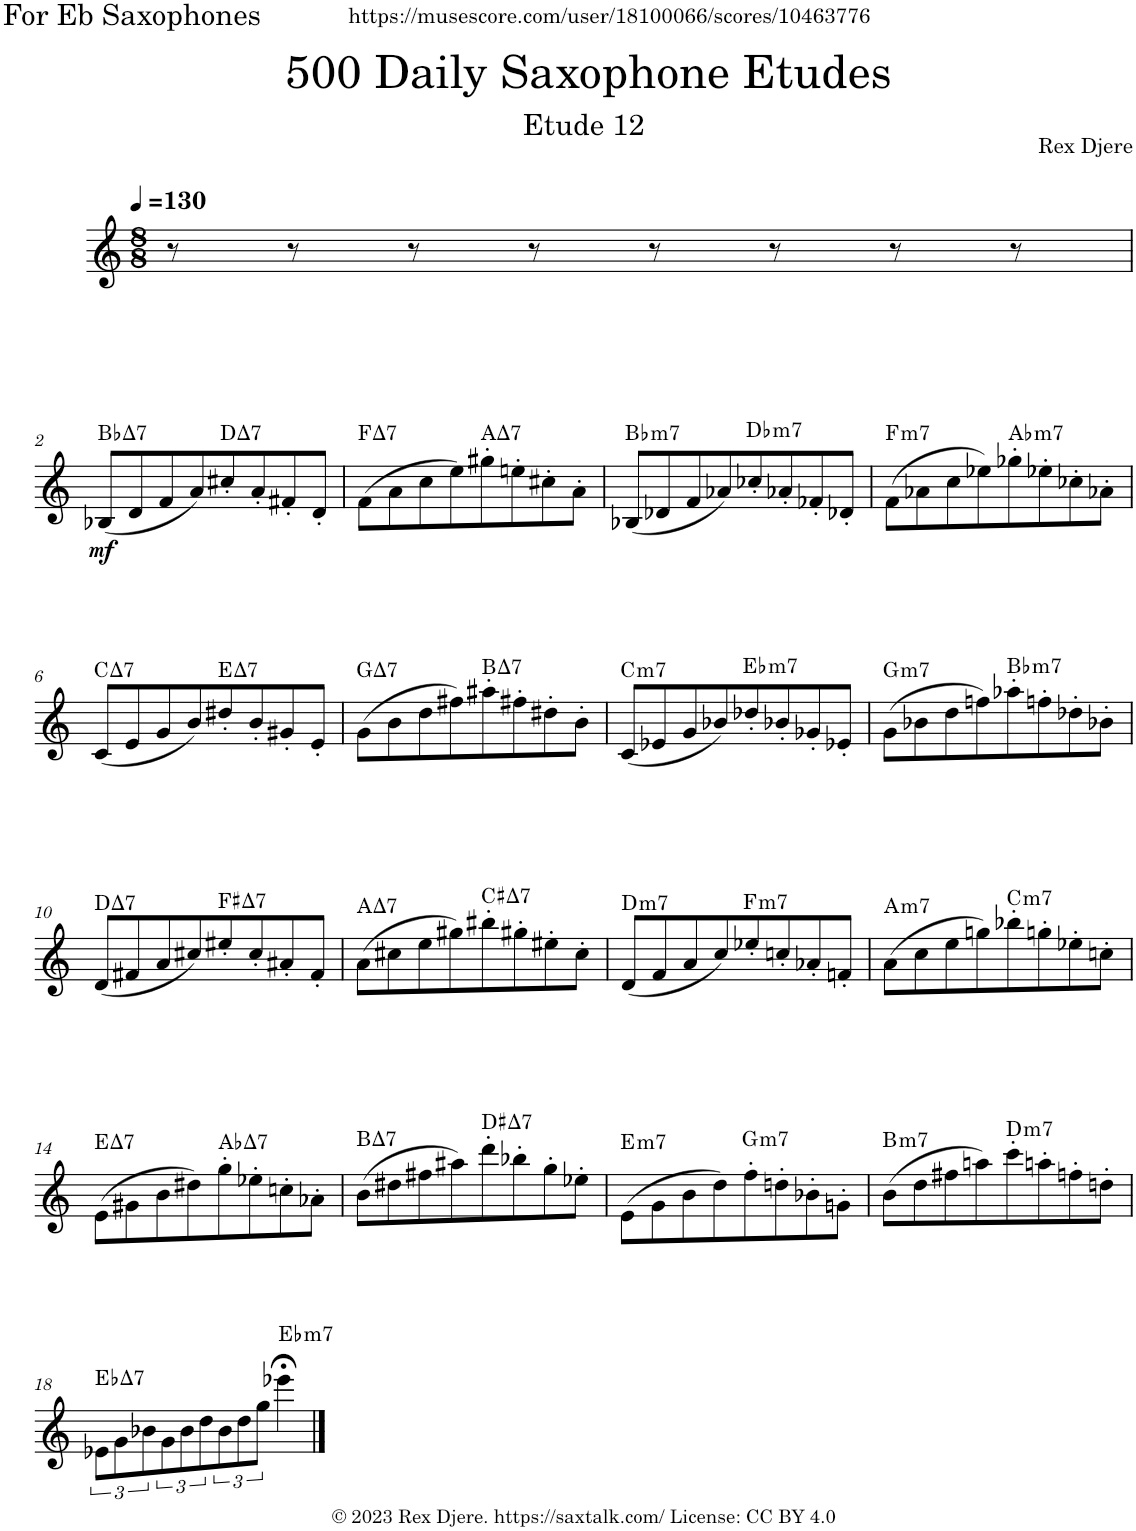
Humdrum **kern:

**kern	**dynam	**harte
*part1	*part1	*part1
*staff1	*staff1	*
*I"Alto Saxophone	*	*
*I'A. Sax.	*	*
*clefG2	*	*
*Trd5c9	*	*
*k[]	*	*
*M8/8	*	*
*MM130	*	*
=1	=1	=1
8r	.	.
8r	.	.
8r	.	.
8r	.	.
8r	.	.
8r	.	.
8r	.	.
8r	.	.
!!LO:LB:g=z
=2	=2	=2
!	!LO:DY:b	!LO:H:kt=7
(8B-X/L	mf	Bb:maj7
8d/	.	.
8f/	.	.
8a/)	.	.
!	!	!LO:H:kt=7
8cc#X'/	.	D:maj7
8a'/	.	.
8f#X'/	.	.
8d'/J	.	.
=3	=3	=3
!	!	!LO:H:kt=7
(8f\L	.	F:maj7
8a\	.	.
8cc\	.	.
8ee\)	.	.
!	!	!LO:H:kt=7
8gg#X'\	.	A:maj7
8een'\	.	.
8cc#X'\	.	.
8a'\J	.	.
=4	=4	=4
!	!	!LO:H:kt=m7
(8B-X/L	.	Bb:min7
8d-X/	.	.
8f/	.	.
8a-X/)	.	.
!	!	!LO:H:kt=m7
8cc-X'/	.	Db:min7
8a-X'/	.	.
8f-X'/	.	.
8d-X'/J	.	.
=5	=5	=5
!	!	!LO:H:kt=m7
(8f\L	.	F:min7
8a-X\	.	.
8cc\	.	.
8ee-X\)	.	.
!	!	!LO:H:kt=m7
8gg-X'\	.	Ab:min7
8ee-X'\	.	.
8cc-X'\	.	.
8a-X'\J	.	.
!!LO:LB:g=z
=6	=6	=6
!	!	!LO:H:kt=7
(8c/L	.	C:maj7
8e/	.	.
8g/	.	.
8b/)	.	.
!	!	!LO:H:kt=7
8dd#X'/	.	E:maj7
8b'/	.	.
8g#X'/	.	.
8e'/J	.	.
=7	=7	=7
!	!	!LO:H:kt=7
(8g\L	.	G:maj7
8b\	.	.
8dd\	.	.
8ff#X\)	.	.
!	!	!LO:H:kt=7
8aa#X'\	.	B:maj7
8ff#X'\	.	.
8dd#X'\	.	.
8b'\J	.	.
=8	=8	=8
!	!	!LO:H:kt=m7
(8c/L	.	C:min7
8e-X/	.	.
8g/	.	.
8b-X/)	.	.
!	!	!LO:H:kt=m7
8dd-X'/	.	Eb:min7
8b-X'/	.	.
8g-X'/	.	.
8e-X'/J	.	.
=9	=9	=9
!	!	!LO:H:kt=m7
(8g\L	.	G:min7
8b-X\	.	.
8dd\	.	.
8ffn\)	.	.
!	!	!LO:H:kt=m7
8aa-X'\	.	Bb:min7
8ffn'\	.	.
8dd-X'\	.	.
8b-X'\J	.	.
!!LO:LB:g=z
=10	=10	=10
!	!	!LO:H:kt=7
(8d/L	.	D:maj7
8f#X/	.	.
8a/	.	.
8cc#X/)	.	.
!	!	!LO:H:kt=7
8ee#X'/	.	F#:maj7
8cc#'/	.	.
8a#X'/	.	.
8f#'/J	.	.
=11	=11	=11
!	!	!LO:H:kt=7
(8a\L	.	A:maj7
8cc#X\	.	.
8ee\	.	.
8gg#X\)	.	.
!	!	!LO:H:kt=7
8bb#X'\	.	C#:maj7
8gg#X'\	.	.
8ee#X'\	.	.
8cc#'\J	.	.
=12	=12	=12
!	!	!LO:H:kt=m7
(8d/L	.	D:min7
8f/	.	.
8a/	.	.
8cc/)	.	.
!	!	!LO:H:kt=m7
8ee-X'/	.	F:min7
8ccn'/	.	.
8a-X'/	.	.
8fn'/J	.	.
=13	=13	=13
!	!	!LO:H:kt=m7
(8a\L	.	A:min7
8cc\	.	.
8ee\	.	.
8ggn\)	.	.
!	!	!LO:H:kt=m7
8bb-X'\	.	C:min7
8ggn'\	.	.
8ee-X'\	.	.
8ccn'\J	.	.
!!LO:LB:g=z
=14	=14	=14
!	!	!LO:H:kt=7
(8e\L	.	E:maj7
8g#X\	.	.
8b\	.	.
8dd#X\)	.	.
!	!	!LO:H:kt=7
8gg'\	.	Ab:maj7
8ee-X'\	.	.
8ccn'\	.	.
8a-X'\J	.	.
=15	=15	=15
!	!	!LO:H:kt=7
(8b\L	.	B:maj7
8dd#X\	.	.
8ff#X\	.	.
8aa#X\)	.	.
!	!	!LO:H:kt=7
8ddd'\	.	D#:maj7
8bb-X'\	.	.
8gg'\	.	.
8ee-X'\J	.	.
=16	=16	=16
!	!	!LO:H:kt=m7
(8e\L	.	E:min7
8g\	.	.
8b\	.	.
8dd\)	.	.
!	!	!LO:H:kt=m7
8ff'\	.	G:min7
8ddn'\	.	.
8b-X'\	.	.
8gn'\J	.	.
=17	=17	=17
!	!	!LO:H:kt=m7
(8b\L	.	B:min7
8dd\	.	.
8ff#X\	.	.
8aan\)	.	.
!	!	!LO:H:kt=m7
8ccc'\	.	D:min7
8aan'\	.	.
8ffn'\	.	.
8ddn'\J	.	.
!!LO:LB:g=z
=18	=18	=18
!	!	!LO:H:kt=7
12e-X\L	.	Eb:maj7
12g\	.	.
12b-X\	.	.
12g\	.	.
12b-\	.	.
12dd\	.	.
12b-\	.	.
12dd\	.	.
12gg\J	.	.
!	!	!LO:H:kt=m7
4eee-X;<\	.	Eb:min7
==	==	==
*-	*-	*-
